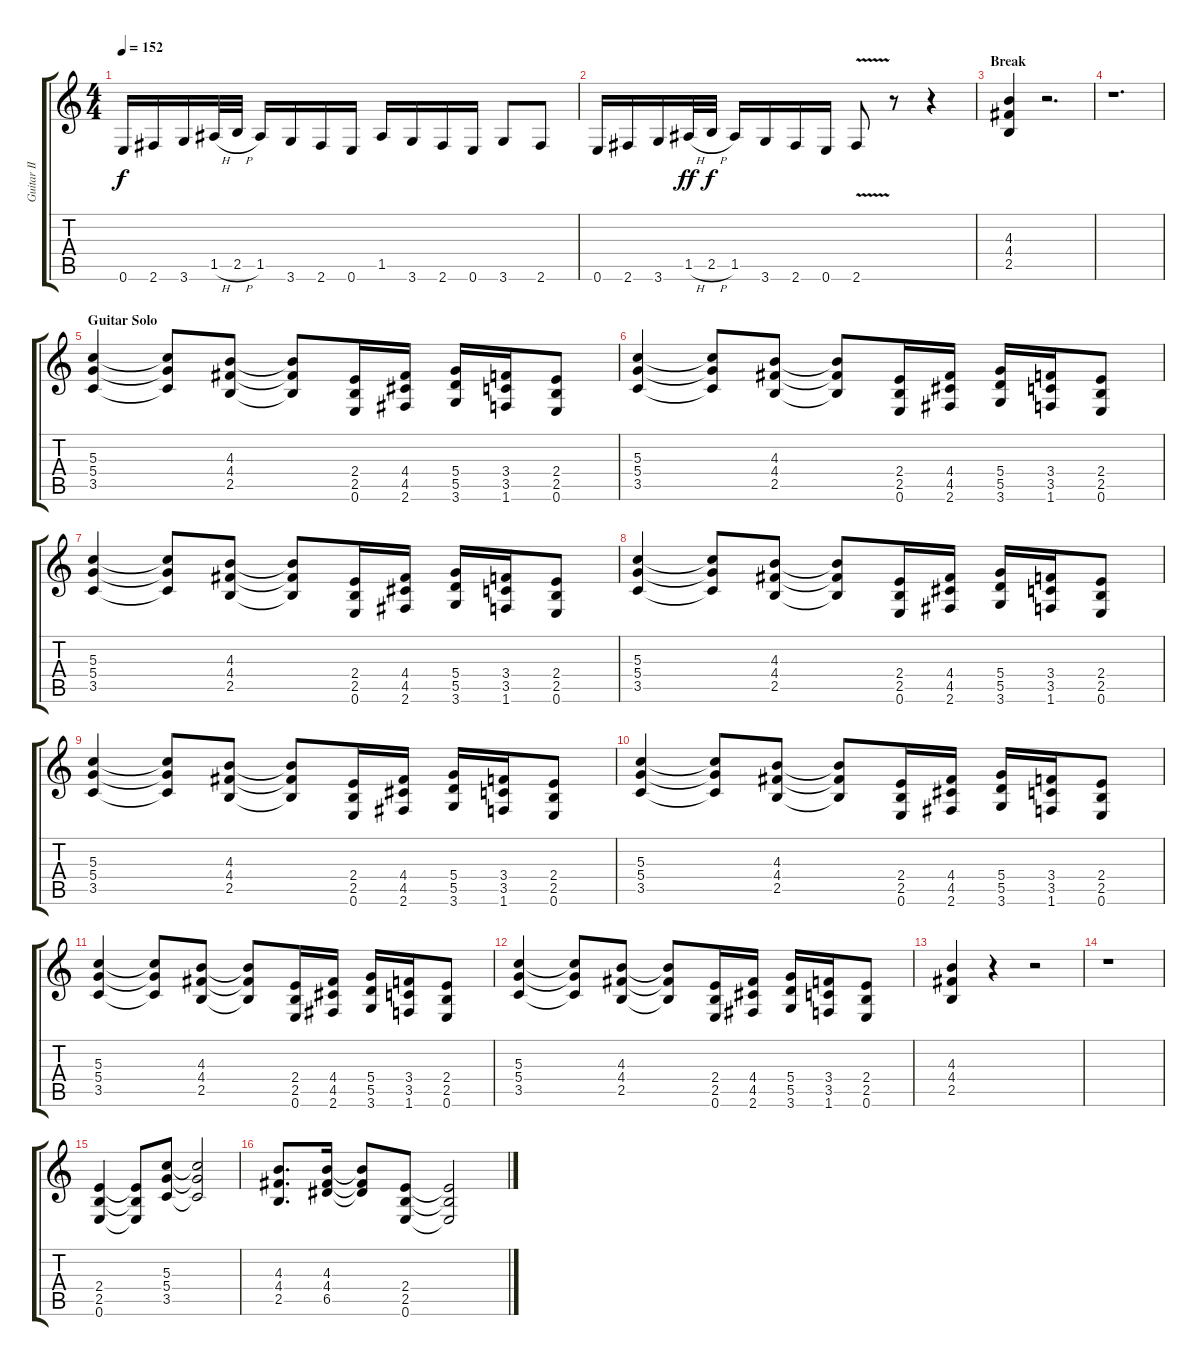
\track ("Guitar II" "Guitar II") {instrument overdrivenguitar}
\staff {score tabs}
\tuning (E4 B3 G3 D3 A2 E2) {hide}
\ts (4 4)
\tempo 152
\clef g2
\ks c
0.6.16{dy f} 2.6.16 3.6.16 1.5{h}.32 2.5{h}.32 1.5.16 3.6.16 2.6.16 0.6.16 1.5.16 3.6.16 2.6.16 0.6.16 3.6.8 2.6.8 |
0.6.16 2.6.16 3.6.16 1.5{h}.32{dy ff} 2.5{h}.32{dy f} 1.5.16 3.6.16 2.6.16 0.6.16 2.6{v}.8 r.8 r.4 |
\section ("" "Break")
(4.3 4.4 2.5).4 r.2{d} |
r.1{d} |
\section ("" "Guitar Solo")
(5.3 5.4 3.5).4 (5.3{t} 5.4{t} 3.5{t}).8 (4.3 4.4 2.5).8 (4.3{t} 4.4{t} 2.5{t}).8 (2.4 2.5 0.6).16 (4.4 4.5 2.6).16 (5.4 5.5 3.6).16 (3.4 3.5 1.6).16 (2.4 2.5 0.6).8 |
(5.3 5.4 3.5).4 (5.3{t} 5.4{t} 3.5{t}).8 (4.3 4.4 2.5).8 (4.3{t} 4.4{t} 2.5{t}).8 (2.4 2.5 0.6).16 (4.4 4.5 2.6).16 (5.4 5.5 3.6).16 (3.4 3.5 1.6).16 (2.4 2.5 0.6).8 |
(5.3 5.4 3.5).4 (5.3{t} 5.4{t} 3.5{t}).8 (4.3 4.4 2.5).8 (4.3{t} 4.4{t} 2.5{t}).8 (2.4 2.5 0.6).16 (4.4 4.5 2.6).16 (5.4 5.5 3.6).16 (3.4 3.5 1.6).16 (2.4 2.5 0.6).8 |
(5.3 5.4 3.5).4 (5.3{t} 5.4{t} 3.5{t}).8 (4.3 4.4 2.5).8 (4.3{t} 4.4{t} 2.5{t}).8 (2.4 2.5 0.6).16 (4.4 4.5 2.6).16 (5.4 5.5 3.6).16 (3.4 3.5 1.6).16 (2.4 2.5 0.6).8 |
(5.3 5.4 3.5).4 (5.3{t} 5.4{t} 3.5{t}).8 (4.3 4.4 2.5).8 (4.3{t} 4.4{t} 2.5{t}).8 (2.4 2.5 0.6).16 (4.4 4.5 2.6).16 (5.4 5.5 3.6).16 (3.4 3.5 1.6).16 (2.4 2.5 0.6).8 |
(5.3 5.4 3.5).4 (5.3{t} 5.4{t} 3.5{t}).8 (4.3 4.4 2.5).8 (4.3{t} 4.4{t} 2.5{t}).8 (2.4 2.5 0.6).16 (4.4 4.5 2.6).16 (5.4 5.5 3.6).16 (3.4 3.5 1.6).16 (2.4 2.5 0.6).8 |
(5.3 5.4 3.5).4 (5.3{t} 5.4{t} 3.5{t}).8 (4.3 4.4 2.5).8 (4.3{t} 4.4{t} 2.5{t}).8 (2.4 2.5 0.6).16 (4.4 4.5 2.6).16 (5.4 5.5 3.6).16 (3.4 3.5 1.6).16 (2.4 2.5 0.6).8 |
(5.3 5.4 3.5).4 (5.3{t} 5.4{t} 3.5{t}).8 (4.3 4.4 2.5).8 (4.3{t} 4.4{t} 2.5{t}).8 (2.4 2.5 0.6).16 (4.4 4.5 2.6).16 (5.4 5.5 3.6).16 (3.4 3.5 1.6).16 (2.4 2.5 0.6).8 |
(4.3 4.4 2.5).4 r.4 r.2 |
r.1 |
(2.4 2.5 0.6).4 (2.4{t} 2.5{t} 0.6{t}).8 (5.3 5.4 3.5).8 (5.3{t} 5.4{t} 3.5{t}).2 |
(4.3 4.4 2.5).8{d} (4.3 4.4 6.5).16 (4.3{t} 4.4{t} 6.5{t}).8 (2.4 2.5 0.6).8 (2.4{t} 2.5{t} 0.6{t}).2
